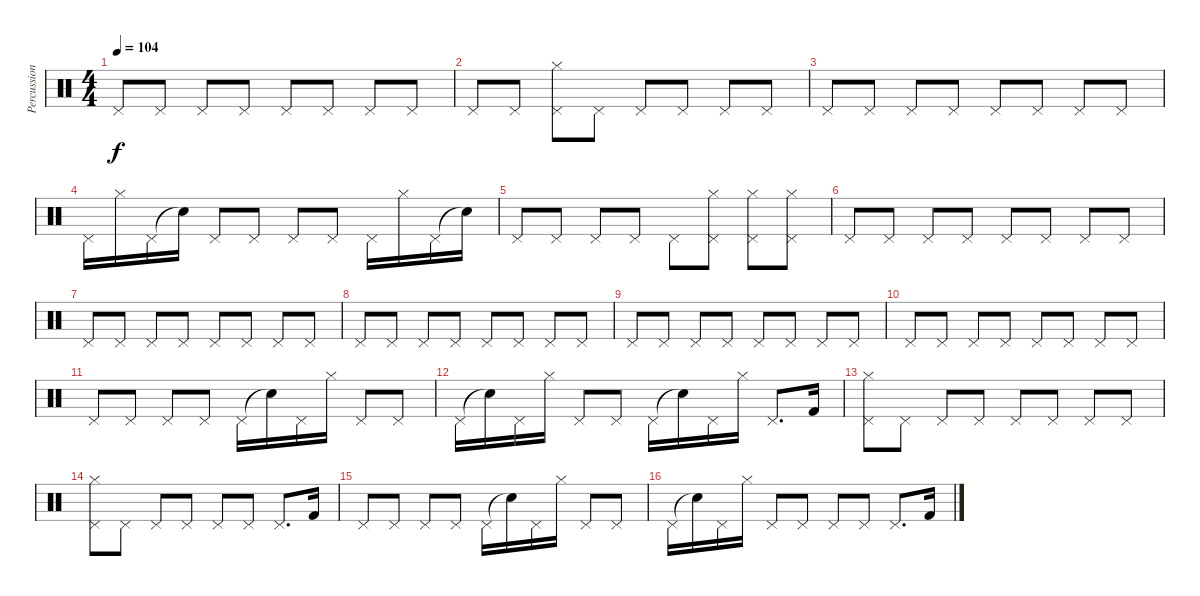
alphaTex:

\track ("Percussion" "Percussion") {instrument percussion}
\staff {score}
\articulation defaults
\ts (4 4)
\tempo 104
\clef neutral
\ks c "Pedal Hi-Hat (hit)".8{dy f} "Pedal Hi-Hat (hit)".8 "Pedal Hi-Hat (hit)".8 "Pedal Hi-Hat (hit)".8 "Pedal Hi-Hat (hit)".8 "Pedal Hi-Hat (hit)".8 "Pedal Hi-Hat (hit)".8 "Pedal Hi-Hat (hit)".8
|
"Pedal Hi-Hat (hit)".8 "Pedal Hi-Hat (hit)".8 ("Hi-Hat (closed)" "Pedal Hi-Hat (hit)").8 "Pedal Hi-Hat (hit)".8 "Pedal Hi-Hat (hit)".8 "Pedal Hi-Hat (hit)".8 "Pedal Hi-Hat (hit)".8 "Pedal Hi-Hat (hit)".8 |
"Pedal Hi-Hat (hit)".8 "Pedal Hi-Hat (hit)".8 "Pedal Hi-Hat (hit)".8 "Pedal Hi-Hat (hit)".8 "Pedal Hi-Hat (hit)".8 "Pedal Hi-Hat (hit)".8 "Pedal Hi-Hat (hit)".8 "Pedal Hi-Hat (hit)".8 |
"Pedal Hi-Hat (hit)".16 "Hi-Hat (closed)".16 "Pedal Hi-Hat (hit)".16 "Snare (hit)"{t}.16 "Pedal Hi-Hat (hit)".8 "Pedal Hi-Hat (hit)".8 "Pedal Hi-Hat (hit)".8 "Pedal Hi-Hat (hit)".8 "Pedal Hi-Hat (hit)".16 "Hi-Hat (closed)".16 "Pedal Hi-Hat (hit)".16 "Snare (hit)"{t}.16 |
"Pedal Hi-Hat (hit)".8 "Pedal Hi-Hat (hit)".8 "Pedal Hi-Hat (hit)".8 "Pedal Hi-Hat (hit)".8 "Pedal Hi-Hat (hit)".8 ("Hi-Hat (closed)" "Pedal Hi-Hat (hit)").8 ("Hi-Hat (closed)" "Pedal Hi-Hat (hit)").8 ("Hi-Hat (closed)" "Pedal Hi-Hat (hit)").8 |
"Pedal Hi-Hat (hit)".8 "Pedal Hi-Hat (hit)".8 "Pedal Hi-Hat (hit)".8 "Pedal Hi-Hat (hit)".8 "Pedal Hi-Hat (hit)".8 "Pedal Hi-Hat (hit)".8 "Pedal Hi-Hat (hit)".8 "Pedal Hi-Hat (hit)".8 |
"Pedal Hi-Hat (hit)".8 "Pedal Hi-Hat (hit)".8 "Pedal Hi-Hat (hit)".8 "Pedal Hi-Hat (hit)".8 "Pedal Hi-Hat (hit)".8 "Pedal Hi-Hat (hit)".8 "Pedal Hi-Hat (hit)".8 "Pedal Hi-Hat (hit)".8 |
"Pedal Hi-Hat (hit)".8 "Pedal Hi-Hat (hit)".8 "Pedal Hi-Hat (hit)".8 "Pedal Hi-Hat (hit)".8 "Pedal Hi-Hat (hit)".8 "Pedal Hi-Hat (hit)".8 "Pedal Hi-Hat (hit)".8 "Pedal Hi-Hat (hit)".8 |
"Pedal Hi-Hat (hit)".8 "Pedal Hi-Hat (hit)".8 "Pedal Hi-Hat (hit)".8 "Pedal Hi-Hat (hit)".8 "Pedal Hi-Hat (hit)".8 "Pedal Hi-Hat (hit)".8 "Pedal Hi-Hat (hit)".8 "Pedal Hi-Hat (hit)".8 |
"Pedal Hi-Hat (hit)".8 "Pedal Hi-Hat (hit)".8 "Pedal Hi-Hat (hit)".8 "Pedal Hi-Hat (hit)".8 "Pedal Hi-Hat (hit)".8 "Pedal Hi-Hat (hit)".8 "Pedal Hi-Hat (hit)".8 "Pedal Hi-Hat (hit)".8 |
"Pedal Hi-Hat (hit)".8 "Pedal Hi-Hat (hit)".8 "Pedal Hi-Hat (hit)".8 "Pedal Hi-Hat (hit)".8 "Pedal Hi-Hat (hit)".16 "Snare (hit)"{t}.16 "Pedal Hi-Hat (hit)".16 "Hi-Hat (closed)".16 "Pedal Hi-Hat (hit)".8 "Pedal Hi-Hat (hit)".8 |
"Pedal Hi-Hat (hit)".16 "Snare (hit)"{t}.16 "Pedal Hi-Hat (hit)".16 "Hi-Hat (closed)".16 "Pedal Hi-Hat (hit)".8 "Pedal Hi-Hat (hit)".8 "Pedal Hi-Hat (hit)".16 "Snare (hit)"{t}.16 "Pedal Hi-Hat (hit)".16 "Hi-Hat (closed)".16 "Pedal Hi-Hat (hit)".8{d} "Kick (hit) 2".16 |
("Hi-Hat (closed)" "Pedal Hi-Hat (hit)").8 "Pedal Hi-Hat (hit)".8 "Pedal Hi-Hat (hit)".8 "Pedal Hi-Hat (hit)".8 "Pedal Hi-Hat (hit)".8 "Pedal Hi-Hat (hit)".8 "Pedal Hi-Hat (hit)".8 "Pedal Hi-Hat (hit)".8 |
("Hi-Hat (closed)" "Pedal Hi-Hat (hit)").8 "Pedal Hi-Hat (hit)".8 "Pedal Hi-Hat (hit)".8 "Pedal Hi-Hat (hit)".8 "Pedal Hi-Hat (hit)".8 "Pedal Hi-Hat (hit)".8 "Pedal Hi-Hat (hit)".8{d} "Kick (hit) 2".16 |
"Pedal Hi-Hat (hit)".8 "Pedal Hi-Hat (hit)".8 "Pedal Hi-Hat (hit)".8 "Pedal Hi-Hat (hit)".8 "Pedal Hi-Hat (hit)".16 "Snare (hit)"{t}.16 "Pedal Hi-Hat (hit)".16 "Hi-Hat (closed)".16 "Pedal Hi-Hat (hit)".8 "Pedal Hi-Hat (hit)".8 |
"Pedal Hi-Hat (hit)".16 "Snare (hit)"{t}.16 "Pedal Hi-Hat (hit)".16 "Hi-Hat (closed)".16 "Pedal Hi-Hat (hit)".8 "Pedal Hi-Hat (hit)".8 "Pedal Hi-Hat (hit)".8 "Pedal Hi-Hat (hit)".8 "Pedal Hi-Hat (hit)".8{d} "Kick (hit) 2".16
